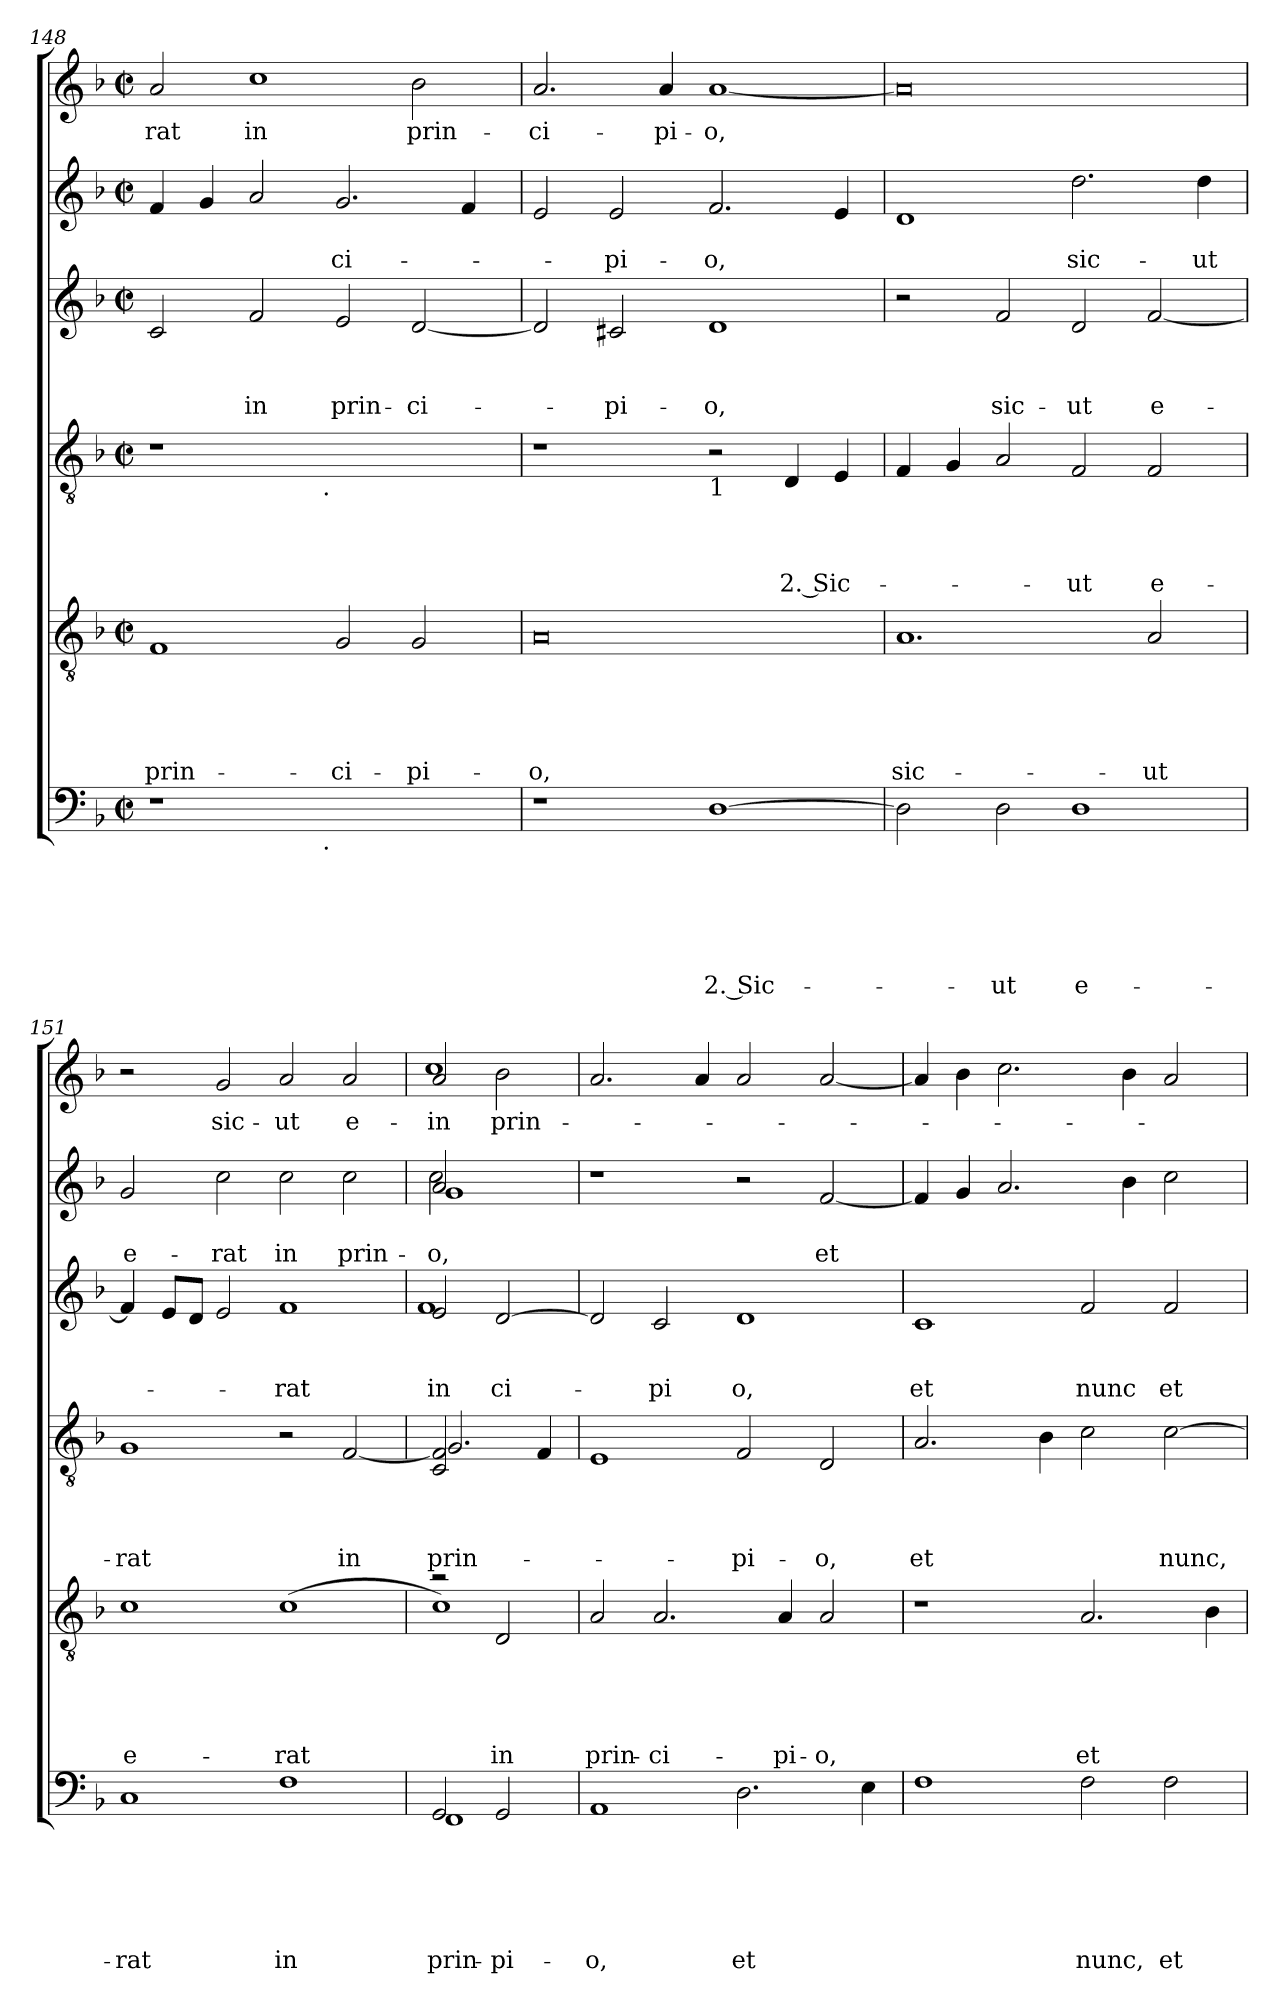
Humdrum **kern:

**kern	**text	**text	**text	**text	**text	**text	**kern	**text	**text	**text	**text	**text	**kern	**text	**text	**text	**text	**kern	**text	**text	**text	**kern	**text	**text	**kern	**text
*part6	*part6	*part6	*part6	*part6	*part6	*part6	*part5	*part5	*part5	*part5	*part5	*part5	*part4	*part4	*part4	*part4	*part4	*part3	*part3	*part3	*part3	*part2	*part2	*part2	*part1	*part1
*staff6	*staff6	*staff6	*staff6	*staff6	*staff6	*staff6	*staff5	*staff5	*staff5	*staff5	*staff5	*staff5	*staff4	*staff4	*staff4	*staff4	*staff4	*staff3	*staff3	*staff3	*staff3	*staff2	*staff2	*staff2	*staff1	*staff1
*clefF4	*	*	*	*	*	*	*clefGv2	*	*	*	*	*	*clefGv2	*	*	*	*	*clefG2	*	*	*	*clefG2	*	*	*clefG2	*
*k[b-]	*	*	*	*	*	*	*k[b-]	*	*	*	*	*	*k[b-]	*	*	*	*	*k[b-]	*	*	*	*k[b-]	*	*	*k[b-]	*
*F:	*	*	*	*	*	*	*F:	*	*	*	*	*	*F:	*	*	*	*	*F:	*	*	*	*F:	*	*	*F:	*
*M2/2	*	*	*	*	*	*	*M2/2	*	*	*	*	*	*M2/2	*	*	*	*	*M2/2	*	*	*	*M2/2	*	*	*M2/2	*
*met(c|)	*	*	*	*	*	*	*met(c|)	*	*	*	*	*	*met(c|)	*	*	*	*	*met(c|)	*	*	*	*met(c|)	*	*	*met(c|)	*
=148	=148	=148	=148	=148	=148	=148	=148	=148	=148	=148	=148	=148	=148	=148	=148	=148	=148	=148	=148	=148	=148	=148	=148	=148	=148	=148
!	!	!	!	!	!	!	!	!	!	!	!	!LO:LY:b	!	!	!	!	!	!	!	!	!	!	!	!	!	!LO:LY:b
*^	*	*	*	*	*	*	*	*	*	*	*	*	*^	*	*	*	*	*	*	*	*	*	*	*	*	*
1r	2ryy	.	.	.	.	.	.	1F	.	.	.	.	prin-	1r	2ryy	.	.	.	.	2c/	.	.	.	4f/	.	.	2a/	-rat
.	.	.	.	.	.	.	.	.	.	.	.	.	.	.	.	.	.	.	.	.	.	.	.	4g/	.	.	.	.
!	!	!	!	!	!	!	!	!	!	!	!	!	!	!	!	!	!	!	!	!	!	!	!LO:LY:b	!	!	!	!	!LO:LY:b
.	4...ryy	.	.	.	.	.	.	.	.	.	.	.	.	.	4...ryy	.	.	.	.	2f/	.	.	in	2a/	.	.	1cc	in
!	!	!	!	!	!	!	!	!	!	!	!	!	!	!	!LO:TX:b:t=.	!	!	!	!	!	!	!	!	!	!	!	!	!
!	!LO:TX:b:t=.	!	!	!	!	!	!	!	!	!	!	!	!	!	!	!	!	!	!	!	!	!	!	!	!	!	!	!
.	1ryy	.	.	.	.	.	.	.	.	.	.	.	.	.	1ryy	.	.	.	.	.	.	.	.	.	.	.	.	.
!	!	!	!	!	!	!	!	!	!	!	!	!	!LO:LY:b	!	!	!	!	!	!	!	!	!	!LO:LY:b	!	!	!LO:LY:b	!	!
1ryy	.	.	.	.	.	.	.	2G/	.	.	.	.	-ci-	1ryy	.	.	.	.	.	2e/	.	.	prin-	2.g/	.	-ci-	.	.
!	!	!	!	!	!	!	!	!	!	!	!	!	!LO:LY:b	!	!	!	!	!	!	!	!	!	!LO:LY:b:rj	!	!	!	!	!LO:LY:b
.	.	.	.	.	.	.	.	2G/	.	.	.	.	-pi-	.	.	.	.	.	.	[<2d/	.	.	-ci-	.	.	.	2b-\	prin-
.	.	.	.	.	.	.	.	.	.	.	.	.	.	.	.	.	.	.	.	.	.	.	.	4f/	.	.	.	.
.	32ryy	.	.	.	.	.	.	.	.	.	.	.	.	.	32ryy	.	.	.	.	.	.	.	.	.	.	.	.	.
=149	=149	=149	=149	=149	=149	=149	=149	=149	=149	=149	=149	=149	=149	=149	=149	=149	=149	=149	=149	=149	=149	=149	=149	=149	=149	=149	=149	=149
!	!	!	!	!	!	!	!	!	!	!	!	!	!LO:LY:b	!	!	!	!	!	!	!	!	!	!	!	!	!	!	!LO:LY:b
*v	*v	*	*	*	*	*	*	*	*	*	*	*	*	*v	*v	*	*	*	*	*	*	*	*	*	*	*	*	*
1r	.	.	.	.	.	.	0A	.	.	.	.	-o,	1r	.	.	.	.	2d/]	.	.	.	2e/	.	.	2.a/	-ci-
!	!	!	!	!	!	!	!	!	!	!	!	!	!	!	!	!	!	!	!	!	!LO:LY:b	!	!	!LO:LY:b	!	!
.	.	.	.	.	.	.	.	.	.	.	.	.	.	.	.	.	.	2c#/	.	.	-pi-	2e/	.	-pi-	.	.
!	!	!	!	!	!	!	!	!	!	!	!	!	!	!	!	!	!	!	!	!	!	!	!	!	!	!LO:LY:b
.	.	.	.	.	.	.	.	.	.	.	.	.	.	.	.	.	.	.	.	.	.	.	.	.	4a/	-pi-
!	!	!	!	!	!	!	!	!	!	!	!	!	!LO:TX:b:t=1	!	!	!	!	!	!	!	!	!	!	!	!	!
!	!	!	!	!	!	!LO:LY:b:rj	!	!	!	!	!	!	!	!	!	!	!	!	!	!	!LO:LY:b	!	!	!LO:LY:b	!	!LO:LY:b:rj
[>1D	.	.	.	.	.	2. Sic-	.	.	.	.	.	.	2r	.	.	.	.	1d	.	.	-o,	2.f/	.	-o,	[<1a	-o,
!	!	!	!	!	!	!	!	!	!	!	!	!	!	!	!	!	!LO:LY:b:rj	!	!	!	!	!	!	!	!	!
.	.	.	.	.	.	.	.	.	.	.	.	.	4D/	.	.	.	2. Sic-	.	.	.	.	.	.	.	.	.
.	.	.	.	.	.	.	.	.	.	.	.	.	4E/	.	.	.	.	.	.	.	.	4e/	.	.	.	.
=150	=150	=150	=150	=150	=150	=150	=150	=150	=150	=150	=150	=150	=150	=150	=150	=150	=150	=150	=150	=150	=150	=150	=150	=150	=150	=150
!	!	!	!	!	!	!	!	!	!	!	!	!LO:LY:b	!	!	!	!	!	!	!	!	!	!	!	!	!	!
2D\]	.	.	.	.	.	.	1.A	.	.	.	.	sic-	4F/	.	.	.	.	2r	.	.	.	1d	.	.	0a]	.
.	.	.	.	.	.	.	.	.	.	.	.	.	4G/	.	.	.	.	.	.	.	.	.	.	.	.	.
!	!	!	!	!	!	!LO:LY:b	!	!	!	!	!	!	!	!	!	!	!	!	!	!	!LO:LY:b	!	!	!	!	!
2D\	.	.	.	.	.	-ut	.	.	.	.	.	.	2A/	.	.	.	.	2f/	.	.	sic-	.	.	.	.	.
!	!	!	!	!	!	!LO:LY:b:rj	!	!	!	!	!	!	!	!	!	!	!LO:LY:b	!	!	!	!LO:LY:b:rj	!	!	!LO:LY:b	!	!
1D	.	.	.	.	.	e-	.	.	.	.	.	.	2F/	.	.	.	-ut	2d/	.	.	-ut	2.dd\	.	sic-	.	.
!	!	!	!	!	!	!	!	!	!	!	!	!LO:LY:b	!	!	!	!	!LO:LY:b	!	!	!	!LO:LY:b:rj	!	!	!	!	!
.	.	.	.	.	.	.	2A/	.	.	.	.	-ut	2F/	.	.	.	e-	[<2f/	.	.	e-	.	.	.	.	.
!	!	!	!	!	!	!	!	!	!	!	!	!	!	!	!	!	!	!	!	!	!	!	!	!LO:LY:b	!	!
.	.	.	.	.	.	.	.	.	.	.	.	.	.	.	.	.	.	.	.	.	.	4dd\	.	-ut	.	.
=151	=151	=151	=151	=151	=151	=151	=151	=151	=151	=151	=151	=151	=151	=151	=151	=151	=151	=151	=151	=151	=151	=151	=151	=151	=151	=151
!	!	!	!	!	!	!LO:LY:b	!	!	!	!	!	!LO:LY:b:rj	!	!	!	!	!LO:LY:b	!	!	!	!	!	!	!LO:LY:b	!	!
1C	.	.	.	.	.	-rat	1c	.	.	.	.	e-	1G	.	.	.	-rat	4f/]	.	.	.	2g/	.	e-	2r	.
.	.	.	.	.	.	.	.	.	.	.	.	.	.	.	.	.	.	8e/L	.	.	.	.	.	.	.	.
.	.	.	.	.	.	.	.	.	.	.	.	.	.	.	.	.	.	8d/J	.	.	.	.	.	.	.	.
!	!	!	!	!	!	!	!	!	!	!	!	!	!	!	!	!	!	!	!	!	!	!	!	!LO:LY:b	!	!LO:LY:b
.	.	.	.	.	.	.	.	.	.	.	.	.	.	.	.	.	.	2e/	.	.	.	2cc\	.	-rat	2g/	sic-
!	!	!	!	!	!	!LO:LY:b	!	!	!	!	!	!LO:LY:b	!	!	!	!	!	!	!	!	!LO:LY:b	!	!	!LO:LY:b	!	!LO:LY:b:rj
1F	.	.	.	.	.	in	(>1c	.	.	.	.	-rat	2r	.	.	.	.	1f	.	.	-rat	2cc\	.	in	2a/	-ut
!	!	!	!	!	!	!	!	!	!	!	!	!	!	!	!	!	!LO:LY:b	!	!	!	!	!	!	!LO:LY:b	!	!LO:LY:b
.	.	.	.	.	.	.	.	.	.	.	.	.	[<2F/	.	.	.	in	.	.	.	.	2cc\	.	prin-	2a/	e-
=152	=152	=152	=152	=152	=152	=152	=152	=152	=152	=152	=152	=152	=152	=152	=152	=152	=152	=152	=152	=152	=152	=152	=152	=152	=152	=152
!	!	!	!	!	!	!LO:LY:b	!	!	!	!	!	!	!	!	!	!	!	!	!	!	!	!	!	!	!	!
*^	*	*	*	*	*	*	*	*	*	*	*	*	*	*	*	*	*	*	*	*	*	*	*	*	*	*
!	!	!	!	!	!	!	!LO:LY:b	!	!	!	!	!	!	!	!	!	!	!LO:LY:b:rj	!	!	!	!	!	!	!	!	!
*	*	*	*	*	*	*	*	*^	*	*	*	*	*	*^	*	*	*	*	*	*	*	*	*	*	*	*	*
*	*	*	*	*	*	*	*	*	*	*	*	*	*	*	*	*^	*	*	*	*	*	*	*	*	*	*	*	*	*
!	!	!	!	!	!	!	!	!	!	!	!	!	!	!	!	!	!	!	!	!	!LO:LY:b	!	!	!	!LO:LY:b	!	!	!	!	!
*	*	*	*	*	*	*	*	*	*	*	*	*	*	*	*	*	*	*	*	*	*	*^	*	*	*	*	*	*	*	*
!	!	!	!	!	!	!	!	!	!	!	!	!	!	!	!	!	!	!	!	!	!	!	!	!	!	!LO:LY:b	!	!	!LO:LY:b	!	!
*	*	*	*	*	*	*	*	*	*	*	*	*	*	*	*	*	*	*	*	*	*	*	*	*	*	*	*^	*	*	*	*
!	!	!	!	!	!	!	!	!	!	!	!	!	!	!	!	!	!	!	!	!	!	!	!	!	!	!	!	!	!	!LO:LY:b	!	!
*	*	*	*	*	*	*	*	*	*	*	*	*	*	*	*	*	*	*	*	*	*	*	*	*	*	*	*	*^	*	*	*	*
!	!	!	!	!	!	!	!	!	!	!	!	!	!	!	!	!	!	!	!	!	!	!	!	!	!	!	!	!	!	!	!LO:LY:b	!	!LO:LY:b
*	*	*	*	*	*	*	*	*	*	*	*	*	*	*	*	*	*	*	*	*	*	*	*	*	*	*	*	*	*	*	*	*^	*
!	!	!	!	!	!	!	!	!	!	!	!	!	!	!	!	!	!	!	!	!	!	!	!	!	!	!	!	!	!	!	!	!	!	!LO:LY:b
2GG/	1FF	.	.	.	.	.	-prin-	2ra	1c)	.	.	.	.	.	2F/]	2.G/	2C/	.	.	.	-prin-	2e/	1f	.	.	-in	2a/	2cc\	1g	.	-o,	2a/	1cc	-in
!	!	!	!	!	!	!	!LO:LY:b	!	!	!	!	!	!	!LO:LY:b	!	!	!	!	!	!	!	!	!	!	!	!LO:LY:b:rj	!	!	!	!	!	!	!	!LO:LY:b
2GG/	.	.	.	.	.	.	-pi-	2D/	.	.	.	.	.	in	2ryy	.	2ryy	.	.	.	.	[>2d/	.	.	.	-ci-	2ryy	2ryy	.	.	.	2b-\	.	prin-
.	.	.	.	.	.	.	.	.	.	.	.	.	.	.	.	4F/	.	.	.	.	.	.	.	.	.	.	.	.	.	.	.	.	.	.
*v	*v	*	*	*	*	*	*	*	*	*	*	*	*	*	*	*v	*v	*	*	*	*	*v	*v	*	*	*	*v	*v	*v	*	*	*v	*v	*
*	*	*	*	*	*	*	*v	*v	*	*	*	*	*	*	*	*	*	*	*	*	*	*	*	*	*	*	*	*
!!LO:PB:g=z
=153	=153	=153	=153	=153	=153	=153	=153	=153	=153	=153	=153	=153	=153	=153	=153	=153	=153	=153	=153	=153	=153	=153	=153	=153	=153	=153	=153
!	!	!	!	!	!	!LO:LY:b	!	!	!	!	!	!LO:LY:b	!	!	!	!	!	!	!	!	!	!	!	!	!	!	!
*	*	*	*	*	*	*	*	*	*	*	*	*	*v	*v	*	*	*	*	*	*	*	*	*	*	*	*	*
1AA	.	.	.	.	.	-o,	2A/	.	.	.	.	prin-	1E	.	.	.	.	2d/]	.	.	.	1r	.	.	2.a/	.
!	!	!	!	!	!	!	!	!	!	!	!	!LO:LY:b:rj	!	!	!	!	!	!	!	!	!LO:LY:b	!	!	!	!	!
.	.	.	.	.	.	.	2.A/	.	.	.	.	-ci-	.	.	.	.	.	2c/	.	.	pi	.	.	.	.	.
.	.	.	.	.	.	.	.	.	.	.	.	.	.	.	.	.	.	.	.	.	.	.	.	.	4a/	.
!	!	!	!	!	!	!LO:LY:b	!	!	!	!	!	!	!	!	!	!	!LO:LY:b	!	!	!	!LO:LY:b	!	!	!	!	!
2.D\	.	.	.	.	.	et	.	.	.	.	.	.	2F/	.	.	.	-pi-	1d	.	.	o,	2r	.	.	2a/	.
!	!	!	!	!	!	!	!	!	!	!	!	!LO:LY:b	!	!	!	!	!	!	!	!	!	!	!	!	!	!
.	.	.	.	.	.	.	4A/	.	.	.	.	-pi-	.	.	.	.	.	.	.	.	.	.	.	.	.	.
!	!	!	!	!	!	!	!	!	!	!	!	!LO:LY:b	!	!	!	!	!LO:LY:b	!	!	!	!	!	!	!LO:LY:b	!	!
.	.	.	.	.	.	.	2A/	.	.	.	.	-o,	2D/	.	.	.	-o,	.	.	.	.	[<2f/	.	et	[<2a/	.
4E\	.	.	.	.	.	.	.	.	.	.	.	.	.	.	.	.	.	.	.	.	.	.	.	.	.	.
=154	=154	=154	=154	=154	=154	=154	=154	=154	=154	=154	=154	=154	=154	=154	=154	=154	=154	=154	=154	=154	=154	=154	=154	=154	=154	=154
!	!	!	!	!	!	!	!	!	!	!	!	!	!	!	!	!	!LO:LY:b	!	!	!	!LO:LY:b	!	!	!	!	!
1F	.	.	.	.	.	.	1r	.	.	.	.	.	2.A/	.	.	.	et	1c	.	.	et	4f/]	.	.	4a/]	.
.	.	.	.	.	.	.	.	.	.	.	.	.	.	.	.	.	.	.	.	.	.	4g/	.	.	4b-\	.
.	.	.	.	.	.	.	.	.	.	.	.	.	.	.	.	.	.	.	.	.	.	2.a/	.	.	2.cc\	.
.	.	.	.	.	.	.	.	.	.	.	.	.	4B-\	.	.	.	.	.	.	.	.	.	.	.	.	.
!	!	!	!	!	!	!LO:LY:b	!	!	!	!	!	!LO:LY:b	!	!	!	!	!	!	!	!	!LO:LY:b	!	!	!	!	!
2F\	.	.	.	.	.	nunc,	2.A/	.	.	.	.	et	2c\	.	.	.	.	2f/	.	.	nunc	.	.	.	.	.
.	.	.	.	.	.	.	.	.	.	.	.	.	.	.	.	.	.	.	.	.	.	4b-\	.	.	4b-\	.
!	!	!	!	!	!	!LO:LY:b	!	!	!	!	!	!	!	!	!	!	!LO:LY:b	!	!	!	!LO:LY:b	!	!	!	!	!
2F\	.	.	.	.	.	et	.	.	.	.	.	.	[>2c\	.	.	.	nunc,	2f/	.	.	et	2cc\	.	.	2a/	.
.	.	.	.	.	.	.	4B-\	.	.	.	.	.	.	.	.	.	.	.	.	.	.	.	.	.	.	.
=	=	=	=	=	=	=	=	=	=	=	=	=	=	=	=	=	=	=	=	=	=	=	=	=	=	=
*-	*-	*-	*-	*-	*-	*-	*-	*-	*-	*-	*-	*-	*-	*-	*-	*-	*-	*-	*-	*-	*-	*-	*-	*-	*-	*-
